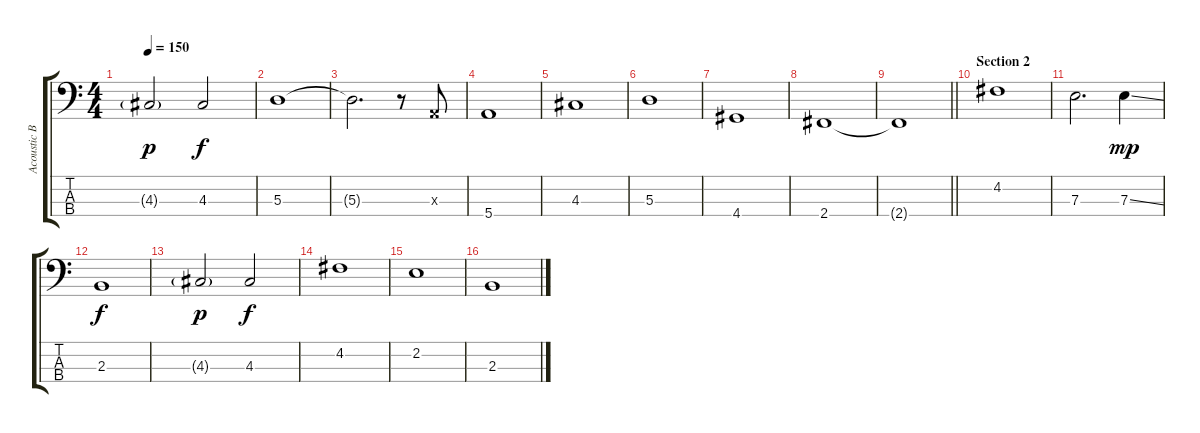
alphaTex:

\track ("Acoustic Bass" "Acoustic B") {instrument acousticbass}
\staff {score tabs}
\tuning (G2 D2 A1 E1) {hide}
\ts (4 4)
\tempo 150
\clef f4
\ks c
4.3{g}.2{dy p} 4.3.2{dy f} |
5.3.1 |
5.3{t}.2{d} r.8 0.3{x}.8 |
5.4.1 |
4.3.1 |
5.3.1 |
4.4.1 |
2.4.1 |
\barLineRight lightlight
2.4{t}.1 |
\section ("" "Section 2")
4.2.1 |
7.3.2{d} 7.3{ss}.4{dy mp} |
2.3.1{dy f} |
4.3{g}.2{dy p} 4.3.2{dy f} |
4.2.1 |
2.2.1 |
2.3.1
